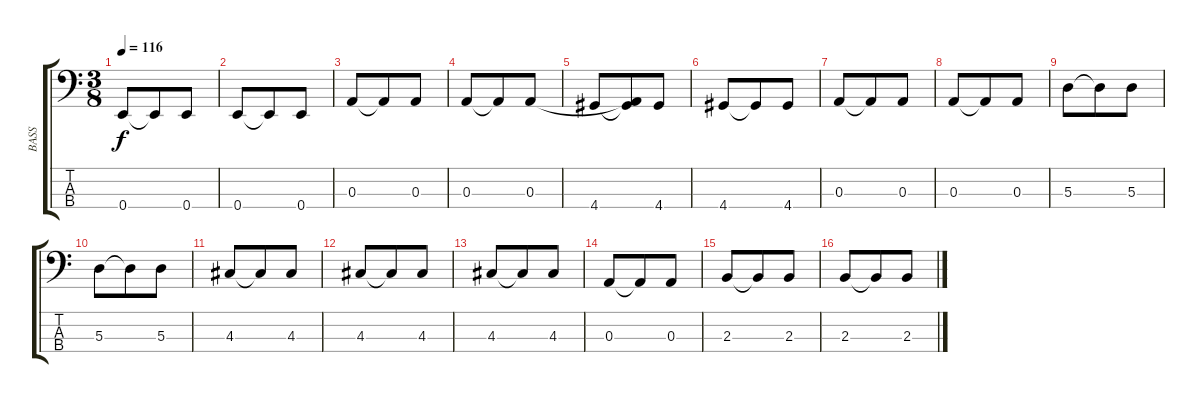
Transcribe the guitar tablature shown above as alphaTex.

\track ("BASS" "BASS") {instrument acousticguitarnylon}
\staff {score tabs}
\tuning (G2 D2 A1 E1) {hide}
\ts (3 8)
\tempo 116
\clef f4
\ks c
0.4.8{dy f} 0.4{t}.8 0.4.8 |
0.4.8 0.4{t}.8 0.4.8 |
0.3.8 0.3{t}.8 0.3.8 |
0.3.8 0.3{t}.8 0.3.8 |
4.4.8 (0.3{t} 4.4{t}).8 4.4.8 |
4.4.8 4.4{t}.8 4.4.8 |
0.3.8 0.3{t}.8 0.3.8 |
0.3.8 0.3{t}.8 0.3.8 |
5.3.8 5.3{t}.8 5.3.8 |
5.3.8 5.3{t}.8 5.3.8 |
4.3.8 4.3{t}.8 4.3.8 |
4.3.8 4.3{t}.8 4.3.8 |
4.3.8 4.3{t}.8 4.3.8 |
0.3.8 0.3{t}.8 0.3.8 |
2.3.8 2.3{t}.8 2.3.8 |
2.3.8 2.3{t}.8 2.3.8
